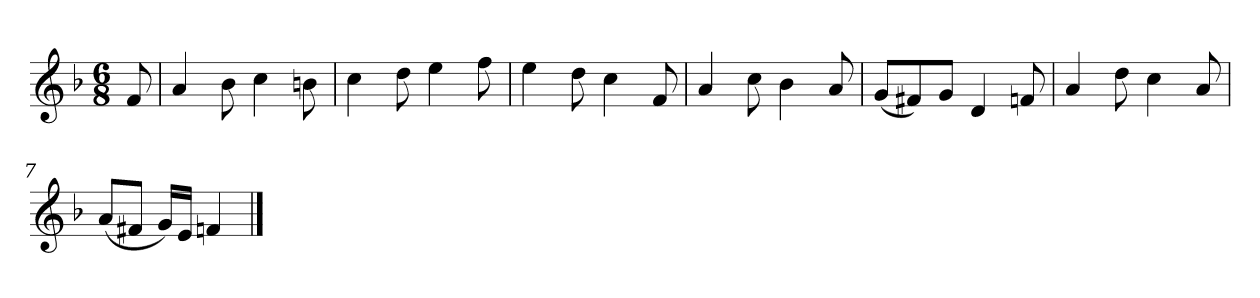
**kern
*part1
*staff1
*k[b-]
*M6/8
*MM120
=
8f
=1
4a
8b-
4cc
8bn
=2
4cc
8dd
4ee
8ff
=3
4ee
8dd
4cc
8f
=4
4a
8cc
4b-
8a
=5
(8gL
8f#X)
8gJ
4d
8fn
=6
4a
8dd
4cc
8a
=7
(8aL
8f#XJ
16gLL)
16eJJ
4fn
==
*-
